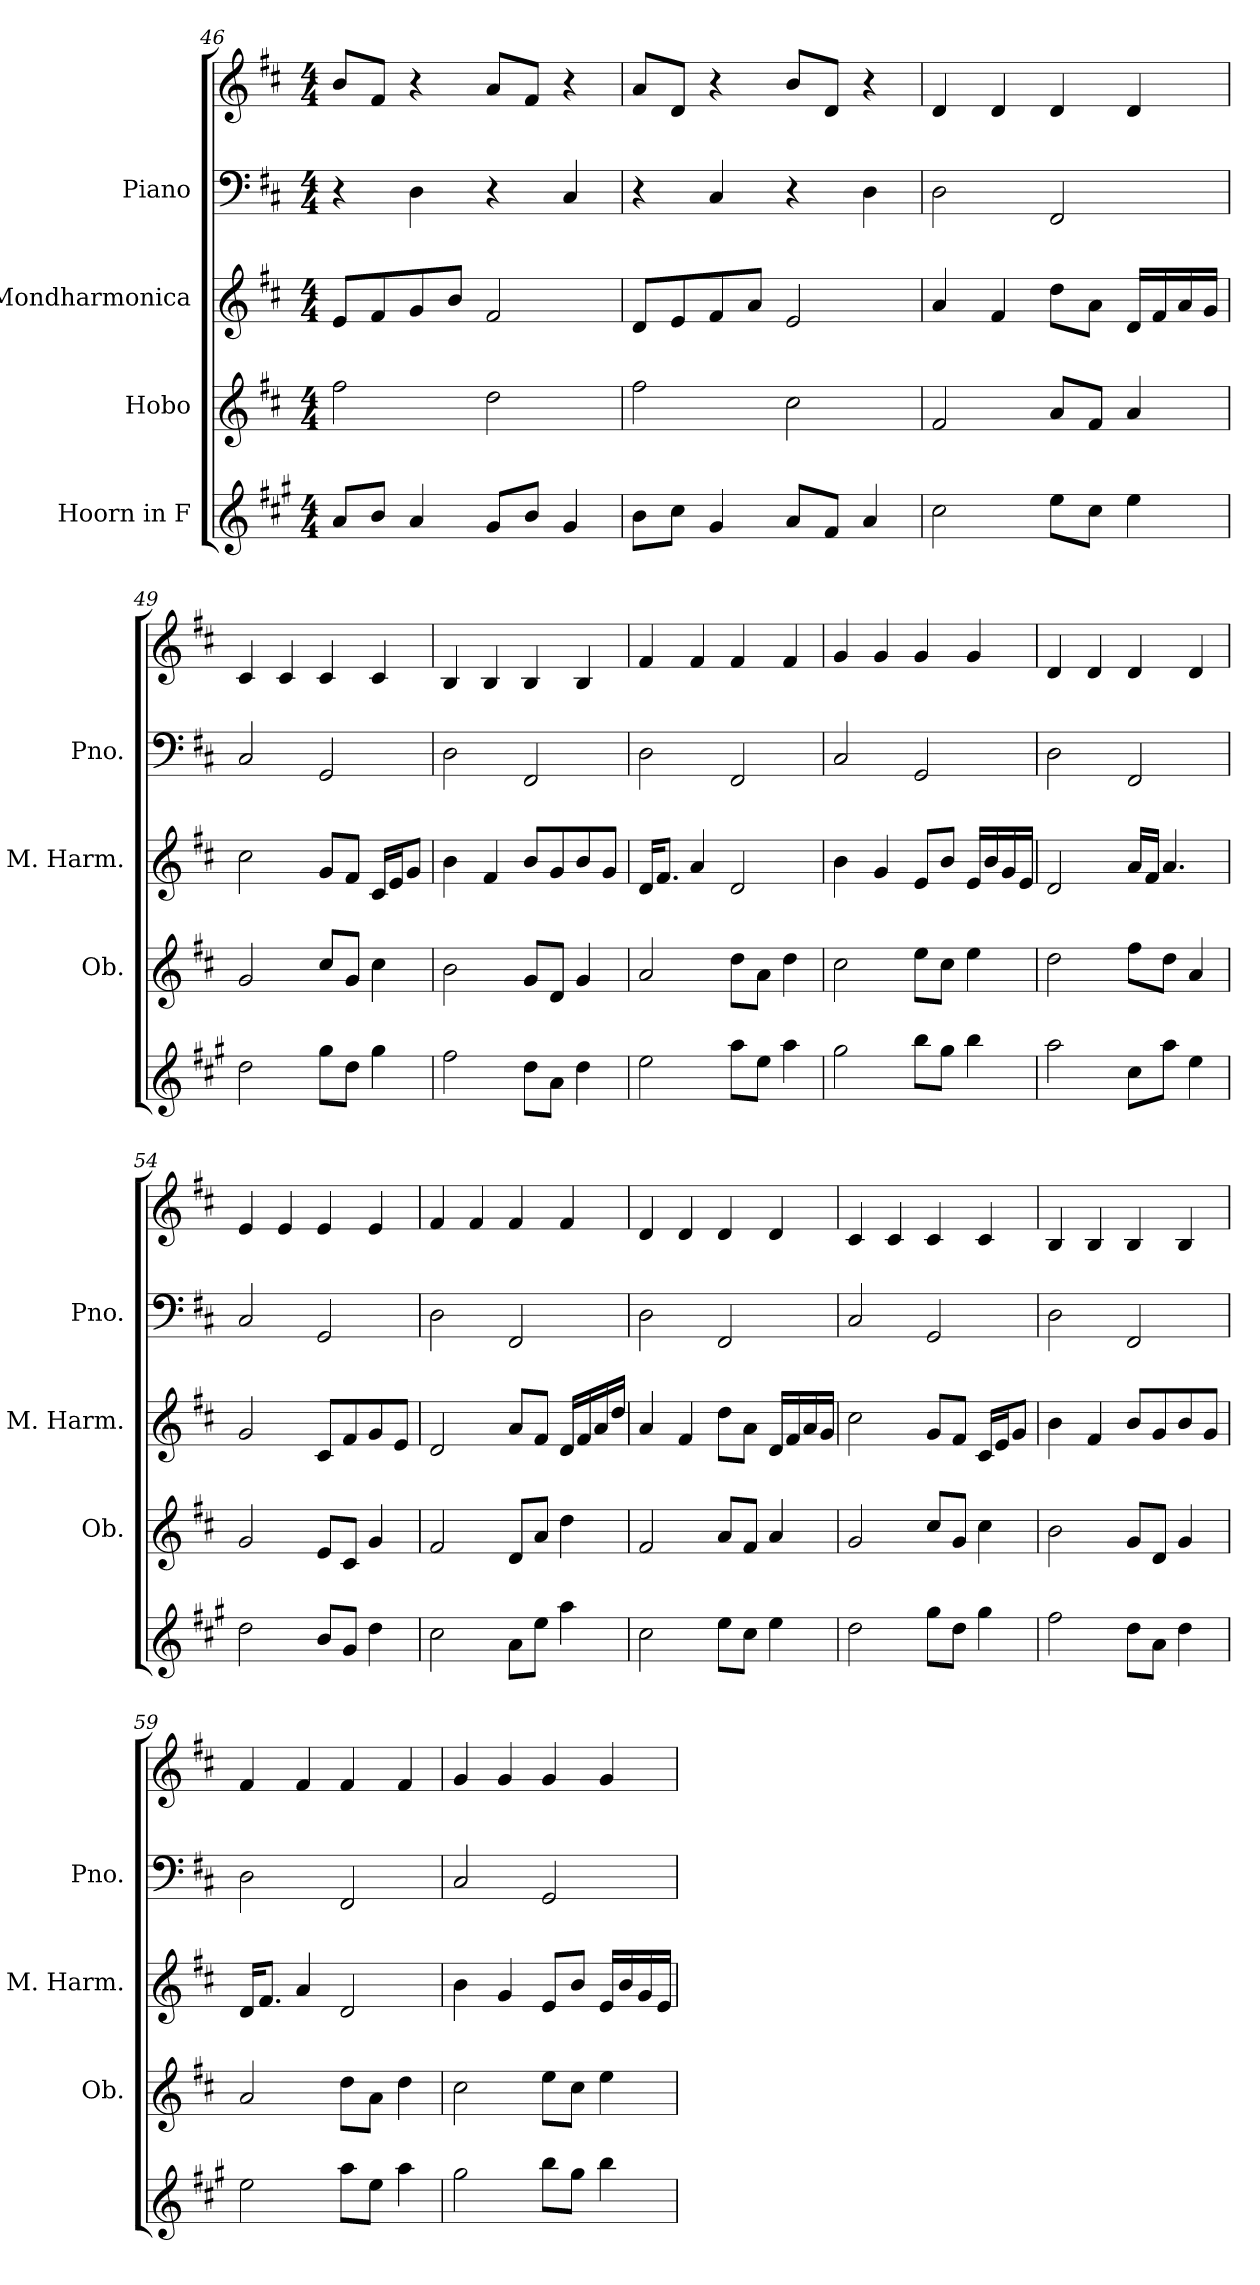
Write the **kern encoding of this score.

**kern	**kern	**kern	**kern	**kern
*part4	*part3	*part2	*part1	*part1
*staff5	*staff4	*staff3	*staff2	*staff1
*I"Hoorn in F	*I"Hobo	*I"Mondharmonica	*I"Piano	*
*	*I'Ob.	*I'M. Harm.	*I'Pno.	*
!!LO:LB:g=z
*clefG2	*clefG2	*clefG2	*clefF4	*clefG2
*ITrd4c7	*	*	*	*
*k[f#c#]	*k[f#c#]	*k[f#c#]	*k[f#c#]	*k[f#c#]
*M4/4	*M4/4	*M4/4	*M4/4	*M4/4
=46	=46	=46	=46	=46
8d/L	2ff#\	8e/L	4r	8b/L
8e/J	.	8f#/	.	8f#/J
4d/	.	8g/	4D\	4r
.	.	8b/J	.	.
8c#/L	2dd\	2f#/	4r	8a/L
8e/J	.	.	.	8f#/J
4c#/	.	.	4C#/	4r
=47	=47	=47	=47	=47
8e\L	2ff#\	8d/L	4r	8a/L
8f#\J	.	8e/	.	8d/J
4c#/	.	8f#/	4C#/	4r
.	.	8a/J	.	.
8d/L	2cc#\	2e/	4r	8b/L
8B/J	.	.	.	8d/J
4d/	.	.	4D\	4r
=48	=48	=48	=48	=48
2f#\	2f#/	4a/	2D\	4d/
.	.	4f#/	.	4d/
8a\L	8a/L	8dd\L	2FF#/	4d/
8f#\J	8f#/J	8a\J	.	.
4a\	4a/	16d/LL	.	4d/
.	.	16f#/	.	.
.	.	16a/	.	.
.	.	16g/JJ	.	.
=49	=49	=49	=49	=49
2g\	2g/	2cc#\	2C#/	4c#/
.	.	.	.	4c#/
8cc#\L	8cc#/L	8g/L	2GG/	4c#/
8g\J	8g/J	8f#/J	.	.
4cc#\	4cc#\	16c#/LL	.	4c#/
.	.	16e/J	.	.
.	.	8g/J	.	.
!!LO:PB:g=z
=50	=50	=50	=50	=50
2b\	2b\	4b\	2D\	4B/
.	.	4f#/	.	4B/
8g\L	8g/L	8b/L	2FF#/	4B/
8d\J	8d/J	8g/	.	.
4g\	4g/	8b/	.	4B/
.	.	8g/J	.	.
=51	=51	=51	=51	=51
2a\	2a/	16d/KL	2D\	4f#/
.	.	8.f#/J	.	.
.	.	4a/	.	4f#/
8dd\L	8dd\L	2d/	2FF#/	4f#/
8a\J	8a\J	.	.	.
4dd\	4dd\	.	.	4f#/
=52	=52	=52	=52	=52
2cc#\	2cc#\	4b\	2C#/	4g/
.	.	4g/	.	4g/
8ee\L	8ee\L	8e/L	2GG/	4g/
8cc#\J	8cc#\J	8b/J	.	.
4ee\	4ee\	16e/LL	.	4g/
.	.	16b/	.	.
.	.	16g/	.	.
.	.	16e/JJ	.	.
=53	=53	=53	=53	=53
2dd\	2dd\	2d/	2D\	4d/
.	.	.	.	4d/
8f#\L	8ff#\L	16a/LL	2FF#/	4d/
.	.	16f#/JJ	.	.
8dd\J	8dd\J	4.a/	.	.
4a\	4a/	.	.	4d/
=54	=54	=54	=54	=54
2g\	2g/	2g/	2C#/	4e/
.	.	.	.	4e/
8e/L	8e/L	8c#/L	2GG/	4e/
8c#/J	8c#/J	8f#/	.	.
4g\	4g/	8g/	.	4e/
.	.	8e/J	.	.
!!LO:LB:g=z
=55	=55	=55	=55	=55
2f#\	2f#/	2d/	2D\	4f#/
.	.	.	.	4f#/
8d\L	8d/L	8a/L	2FF#/	4f#/
8a\J	8a/J	8f#/J	.	.
4dd\	4dd\	16d/LL	.	4f#/
.	.	16f#/	.	.
.	.	16a/	.	.
.	.	16dd/JJ	.	.
=56	=56	=56	=56	=56
2f#\	2f#/	4a/	2D\	4d/
.	.	4f#/	.	4d/
8a\L	8a/L	8dd\L	2FF#/	4d/
8f#\J	8f#/J	8a\J	.	.
4a\	4a/	16d/LL	.	4d/
.	.	16f#/	.	.
.	.	16a/	.	.
.	.	16g/JJ	.	.
=57	=57	=57	=57	=57
2g\	2g/	2cc#\	2C#/	4c#/
.	.	.	.	4c#/
8cc#\L	8cc#/L	8g/L	2GG/	4c#/
8g\J	8g/J	8f#/J	.	.
4cc#\	4cc#\	16c#/LL	.	4c#/
.	.	16e/J	.	.
.	.	8g/J	.	.
=58	=58	=58	=58	=58
2b\	2b\	4b\	2D\	4B/
.	.	4f#/	.	4B/
8g\L	8g/L	8b/L	2FF#/	4B/
8d\J	8d/J	8g/	.	.
4g\	4g/	8b/	.	4B/
.	.	8g/J	.	.
!!LO:PB:g=z
=59	=59	=59	=59	=59
2a\	2a/	16d/KL	2D\	4f#/
.	.	8.f#/J	.	.
.	.	4a/	.	4f#/
8dd\L	8dd\L	2d/	2FF#/	4f#/
8a\J	8a\J	.	.	.
4dd\	4dd\	.	.	4f#/
=60	=60	=60	=60	=60
2cc#\	2cc#\	4b\	2C#/	4g/
.	.	4g/	.	4g/
8ee\L	8ee\L	8e/L	2GG/	4g/
8cc#\J	8cc#\J	8b/J	.	.
4ee\	4ee\	16e/LL	.	4g/
.	.	16b/	.	.
.	.	16g/	.	.
.	.	16e/JJ	.	.
=	=	=	=	=
*-	*-	*-	*-	*-
